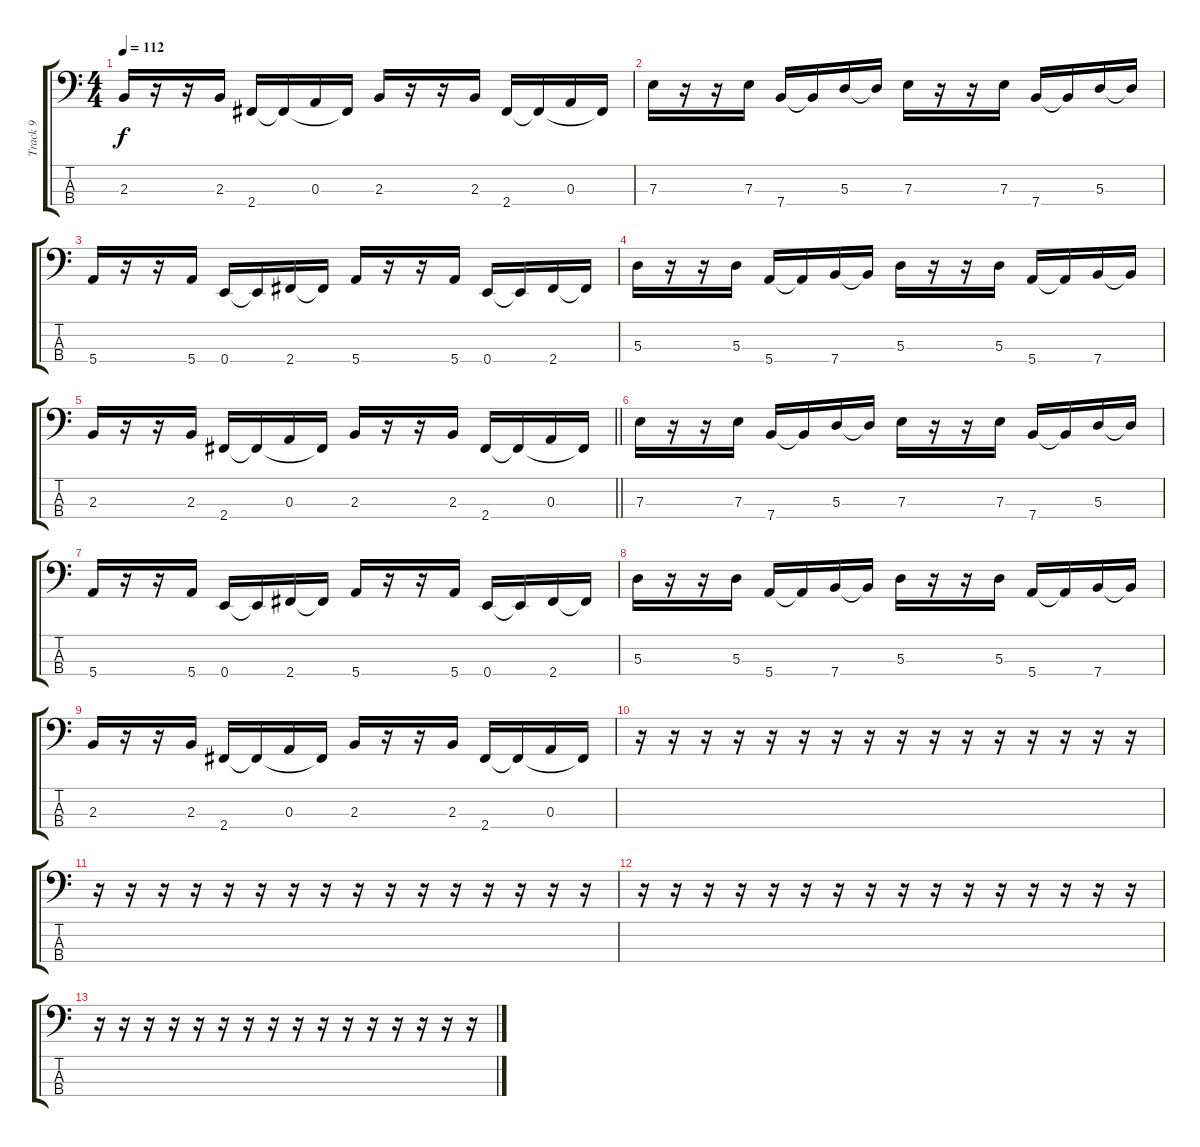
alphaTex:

\track ("Track 9" "Track 9") {instrument electricbassfinger}
\staff {score tabs}
\tuning (G2 D2 A1 E1) {hide}
\ts (4 4)
\tempo 112
\clef f4
\ks c
2.3.16{dy f} r.16 r.16 2.3.16 2.4.16 2.4{t}.16 0.3.16 2.4{t}.16 2.3.16 r.16 r.16 2.3.16 2.4.16 2.4{t}.16 0.3.16 2.4{t}.16 |
7.3.16 r.16 r.16 7.3.16 7.4.16 7.4{t}.16 5.3.16 5.3{t}.16 7.3.16 r.16 r.16 7.3.16 7.4.16 7.4{t}.16 5.3.16 5.3{t}.16 |
5.4.16 r.16 r.16 5.4.16 0.4.16 0.4{t}.16 2.4.16 2.4{t}.16 5.4.16 r.16 r.16 5.4.16 0.4.16 0.4{t}.16 2.4.16 2.4{t}.16 |
5.3.16 r.16 r.16 5.3.16 5.4.16 5.4{t}.16 7.4.16 7.4{t}.16 5.3.16 r.16 r.16 5.3.16 5.4.16 5.4{t}.16 7.4.16 7.4{t}.16 |
\barLineRight lightlight
2.3.16 r.16 r.16 2.3.16 2.4.16 2.4{t}.16 0.3.16 2.4{t}.16 2.3.16 r.16 r.16 2.3.16 2.4.16 2.4{t}.16 0.3.16 2.4{t}.16 |
\section ("" "")
7.3.16 r.16 r.16 7.3.16 7.4.16 7.4{t}.16 5.3.16 5.3{t}.16 7.3.16 r.16 r.16 7.3.16 7.4.16 7.4{t}.16 5.3.16 5.3{t}.16 |
5.4.16 r.16 r.16 5.4.16 0.4.16 0.4{t}.16 2.4.16 2.4{t}.16 5.4.16 r.16 r.16 5.4.16 0.4.16 0.4{t}.16 2.4.16 2.4{t}.16 |
5.3.16 r.16 r.16 5.3.16 5.4.16 5.4{t}.16 7.4.16 7.4{t}.16 5.3.16 r.16 r.16 5.3.16 5.4.16 5.4{t}.16 7.4.16 7.4{t}.16 |
2.3.16 r.16 r.16 2.3.16 2.4.16 2.4{t}.16 0.3.16 2.4{t}.16 2.3.16 r.16 r.16 2.3.16 2.4.16 2.4{t}.16 0.3.16 2.4{t}.16 |
r.16 r.16 r.16 r.16 r.16 r.16 r.16 r.16 r.16 r.16 r.16 r.16 r.16 r.16 r.16 r.16 |
r.16 r.16 r.16 r.16 r.16 r.16 r.16 r.16 r.16 r.16 r.16 r.16 r.16 r.16 r.16 r.16 |
r.16 r.16 r.16 r.16 r.16 r.16 r.16 r.16 r.16 r.16 r.16 r.16 r.16 r.16 r.16 r.16 |
r.16 r.16 r.16 r.16 r.16 r.16 r.16 r.16 r.16 r.16 r.16 r.16 r.16 r.16 r.16 r.16
